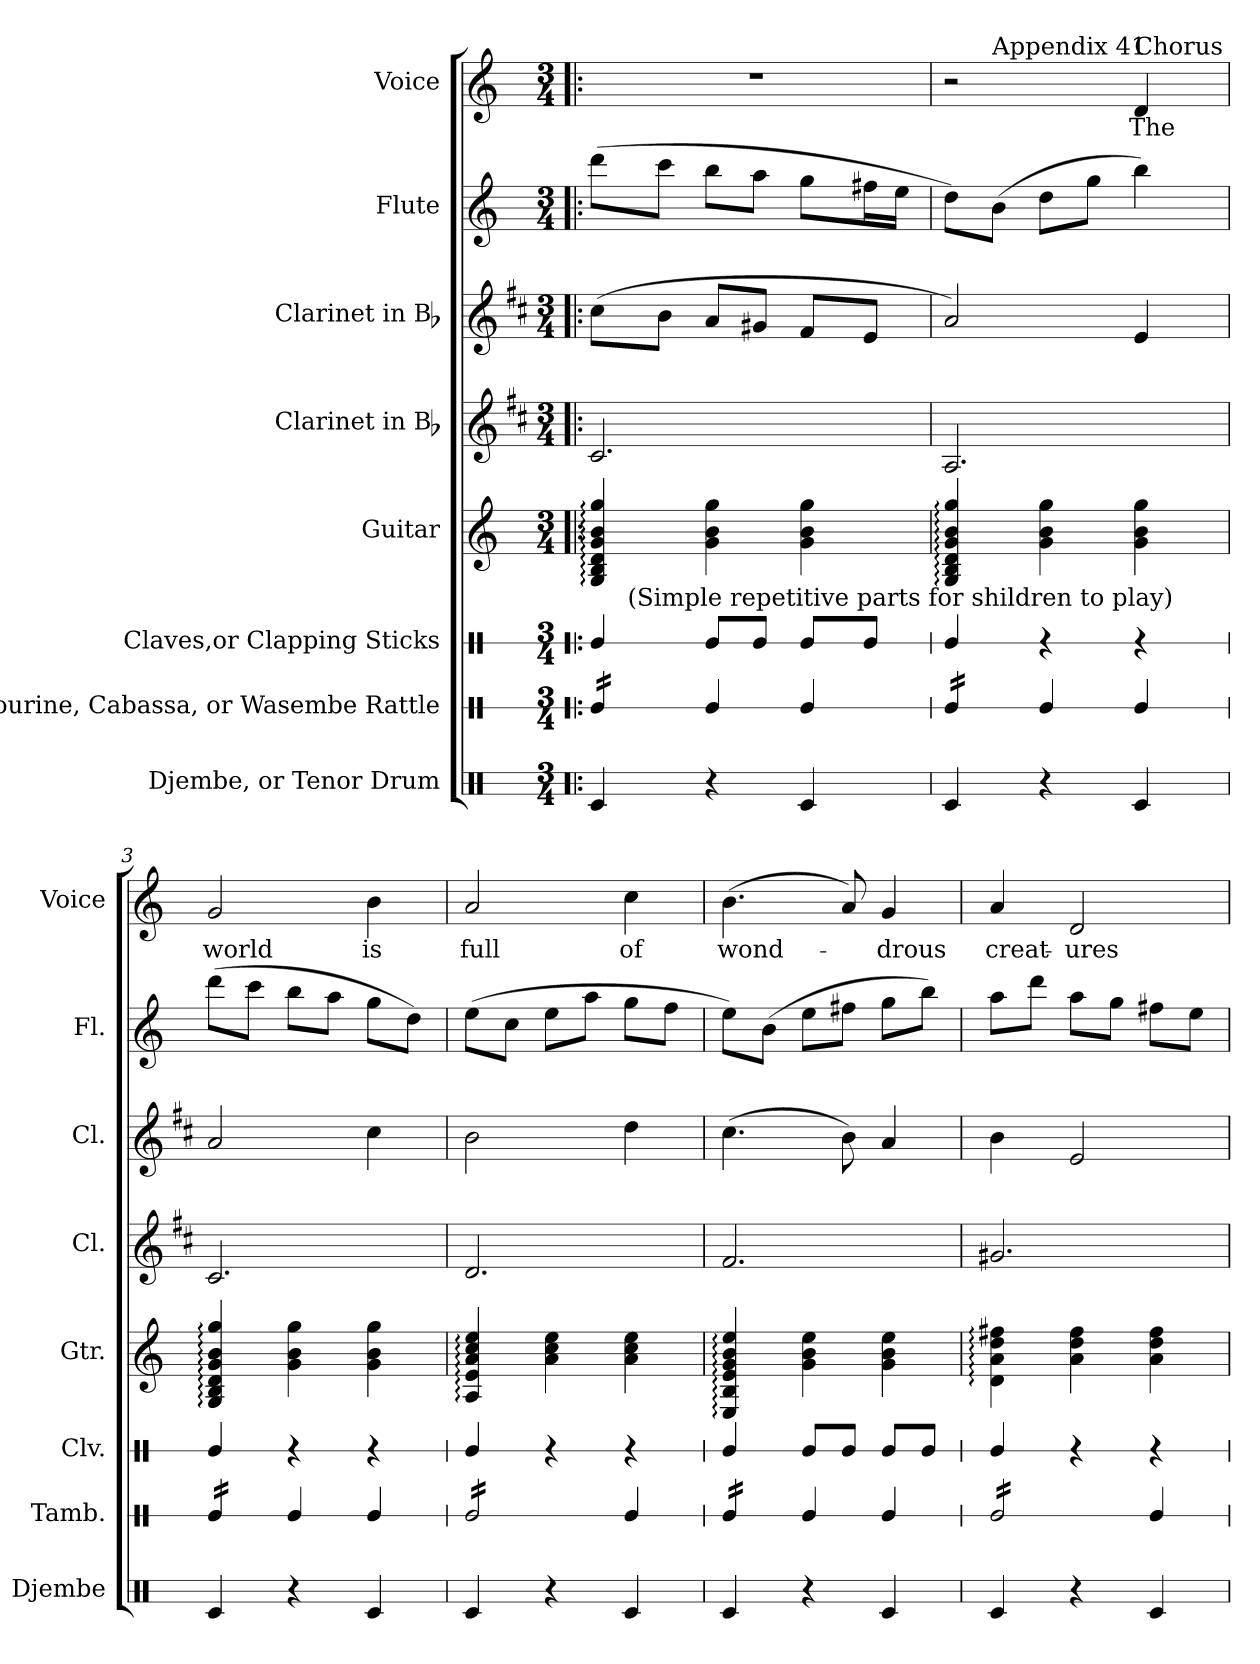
**kern	**kern	**kern	**kern	**kern	**kern	**kern	**kern	**text
*part8	*part7	*part6	*part5	*part4	*part3	*part2	*part1	*part1
*staff8	*staff7	*staff6	*staff5	*staff4	*staff3	*staff2	*staff1	*staff1
*I"Djembe, or Tenor Drum	*I"Tambourine, Cabassa, or Wasembe Rattle	*I"Claves,or  Clapping Sticks	*I"Guitar	*I"Clarinet in Bb	*I"Clarinet in Bb	*I"Flute	*I"Voice	*
*I'Djembe	*I'Tamb.	*I'Clv.	*I'Gtr.	*I'Cl.	*I'Cl.	*I'Fl.	*I'Voice	*
!!LO:PB:g=z
*stria3	*stria1	*stria1	*	*	*	*	*	*
*clefX	*clefX	*clefX	*clefG2	*clefG2	*clefG2	*clefG2	*clefG2	*
*	*	*	*ITrd7c12	*ITrd1c2	*ITrd1c2	*	*	*
*k[]	*k[]	*k[]	*k[]	*k[]	*k[]	*k[]	*k[]	*
*C:	*C:	*C:	*C:	*C:	*C:	*C:	*C:	*
*M3/4	*M3/4	*M3/4	*M3/4	*M3/4	*M3/4	*M3/4	*M3/4	*
*MM132	*MM132	*MM132	*MM132	*MM132	*MM132	*MM132	*MM132	*
=1!|:	=1!|:	=1!|:	=1!|:	=1!|:	=1!|:	=1!|:	=1!|:	=1!|:
!	!	!	!	!	!	!	!LO:N:vis=1	!
*	*	*^	*	*	*	*	*	*
*	*tremolo	*	*	*	*	*	*	*	*
4Rci/	16Rei/LL	4Rei/	16ryy	4GGi/: 4BBi: 4Di: 4Gi: 4Bi: 4gi:	2.Bi/	(8bi\L	(8dddi\L	2.r	.
.	16Rei/	.	256ryy	.	.	.	.	.	.
!	!	!	!LO:TX:a:t=(Simple repetitive parts for shildren to play)	!	!	!	!	!	!
.	.	.	2ryy	.	.	.	.	.	.
.	16Rei/	.	.	.	.	8ai\J	8ccci\J	.	.
.	16Rei/JJ	.	.	.	.	.	.	.	.
*	*Xtremolo	*	*	*	*	*	*	*	*
4r	4Rei/	8Rei/L	.	4Gi\ 4Bi 4gi	.	8gi/L	8bbi\L	.	.
.	.	8Rei/J	.	.	.	8f#Xi/J	8aai\J	.	.
4Rci/	4Rei/	8Rei/L	.	4Gi\ 4Bi 4gi	.	8ei/L	8ggi\L	.	.
.	.	.	8ryy	.	.	.	.	.	.
.	.	8Rei/J	.	.	.	8di/J	16ff#Xi\L	.	.
.	.	.	.	.	.	.	16eei\JJ	.	.
.	.	.	32...ryy	.	.	.	.	.	.
*	*	*v	*v	*	*	*	*	*	*
=2	=2	=2	=2	=2	=2	=2	=2	=2
*	*	*	*	*	*	*	*^	*
*	*tremolo	*	*	*	*	*	*	*	*
4Rci/	16Rei/LL	4Rei/	4GGi/: 4BBi: 4Di: 4Gi: 4Bi: 4gi:	2.Gi/	2gi/)	8ddi\L)	2r	8ryy	.
.	16Rei/	.	.	.	.	.	.	.	.
!	!	!	!	!	!	!	!	!LO:TX:a:t=Appendix 41	!
.	16Rei/	.	.	.	.	(8bi\J	.	2ryy	.
.	16Rei/JJ	.	.	.	.	.	.	.	.
*	*Xtremolo	*	*	*	*	*	*	*	*
4r	4Rei/	4r	4Gi\ 4Bi 4gi	.	.	8ddi\L	.	.	.
.	.	.	.	.	.	8ggi\J	.	.	.
!	!	!	!	!	!	!	!LO:TX:a:t=Chorus	!	!
!	!	!	!	!	!	!	!	!	!LO:LY:b:color=#000000
4Rci/	4Rei/	4r	4Gi\ 4Bi 4gi	.	4di/	4bbi\)	4di/	.	The
.	.	.	.	.	.	.	.	8ryy	.
*	*	*	*	*	*	*	*v	*v	*
=3	=3	=3	=3	=3	=3	=3	=3	=3
*	*	*	*	*	*	*	*^	*
!	!	!	!	!	!	!	!	!	!LO:LY:b:color=#000000
*	*	*	*	*	*	*	*v	*v	*
*	*tremolo	*	*	*	*	*	*	*
4Rci/	16Rei/LL	4Rei/	4GGi/: 4BBi: 4Di: 4Gi: 4Bi: 4gi:	2.Bi/	2gi/	(8dddi\L	2gi/	world
.	16Rei/	.	.	.	.	.	.	.
.	16Rei/	.	.	.	.	8ccci\J	.	.
.	16Rei/JJ	.	.	.	.	.	.	.
*	*Xtremolo	*	*	*	*	*	*	*
4r	4Rei/	4r	4Gi\ 4Bi 4gi	.	.	8bbi\L	.	.
.	.	.	.	.	.	8aai\J	.	.
!	!	!	!	!	!	!	!	!LO:LY:b:color=#000000
4Rci/	4Rei/	4r	4Gi\ 4Bi 4gi	.	4bi\	8ggi\L	4bi\	is
.	.	.	.	.	.	8ddi\J)	.	.
=4	=4	=4	=4	=4	=4	=4	=4	=4
!	!	!	!	!	!	!	!	!LO:LY:b:color=#000000
*	*tremolo	*	*	*	*	*	*	*
4Rci/	16Rei/LL	4Rei/	4AAi/: 4Ei: 4Ai: 4ci: 4ei:	2.ci/	2ai\	(8eei\L	2ai/	full
.	16Rei/	.	.	.	.	.	.	.
.	16Rei/	.	.	.	.	8cci\J	.	.
.	16Rei/	.	.	.	.	.	.	.
4r	16Rei/	4r	4Ai\ 4ci 4ei	.	.	8eei\L	.	.
.	16Rei/	.	.	.	.	.	.	.
.	16Rei/	.	.	.	.	8aai\J	.	.
.	16Rei/JJ	.	.	.	.	.	.	.
*	*Xtremolo	*	*	*	*	*	*	*
!	!	!	!	!	!	!	!	!LO:LY:b:color=#000000
4Rci/	4Rei/	4r	4Ai\ 4ci 4ei	.	4cci\	8ggi\L	4cci\	of
.	.	.	.	.	.	8ffi\J	.	.
=5	=5	=5	=5	=5	=5	=5	=5	=5
!	!	!	!	!	!	!	!	!LO:LY:b:color=#000000
*	*tremolo	*	*	*	*	*	*	*
4Rci/	16Rei/LL	4Rei/	4EEi/: 4BBi: 4Ei: 4Gi: 4Bi: 4ei:	2.ei/	(4.bi\	8eei\L)	(4.bi\	wond-
.	16Rei/	.	.	.	.	.	.	.
.	16Rei/	.	.	.	.	(8bi\J	.	.
.	16Rei/JJ	.	.	.	.	.	.	.
*	*Xtremolo	*	*	*	*	*	*	*
4r	4Rei/	8Rei/L	4Gi\ 4Bi 4ei	.	.	8eei\L	.	.
.	.	8Rei/J	.	.	8ai\)	8ff#Xi\J	8ai/)	.
!	!	!	!	!	!	!	!	!LO:LY:b:color=#000000
4Rci/	4Rei/	8Rei/L	4Gi\ 4Bi 4ei	.	4gi/	8ggi\L	4gi/	-drous
.	.	8Rei/J	.	.	.	8bbi\J)	.	.
!!LO:LB:g=z
=6	=6	=6	=6	=6	=6	=6	=6	=6
!	!	!	!	!	!	!	!	!LO:LY:b:color=#000000
*	*tremolo	*	*	*	*	*	*	*
4Rci/	16Rei/LL	4Rei/	4Di\: 4Ai: 4di: 4f#Xi:	2.f#Xi/	4ai\	8aai\L	4ai/	creat-
.	16Rei/	.	.	.	.	.	.	.
.	16Rei/	.	.	.	.	8dddi\J	.	.
.	16Rei/	.	.	.	.	.	.	.
!	!	!	!	!	!	!	!	!LO:LY:b:color=#000000
4r	16Rei/	4r	4Ai\ 4di 4f#i	.	2di/	8aai\L	2di/	-ures
.	16Rei/	.	.	.	.	.	.	.
.	16Rei/	.	.	.	.	8ggi\J	.	.
.	16Rei/JJ	.	.	.	.	.	.	.
*	*Xtremolo	*	*	*	*	*	*	*
4Rci/	4Rei/	4r	4Ai\ 4di 4f#i	.	.	8ff#Xi\L	.	.
.	.	.	.	.	.	8eei\J	.	.
=	=	=	=	=	=	=	=	=
*-	*-	*-	*-	*-	*-	*-	*-	*-
